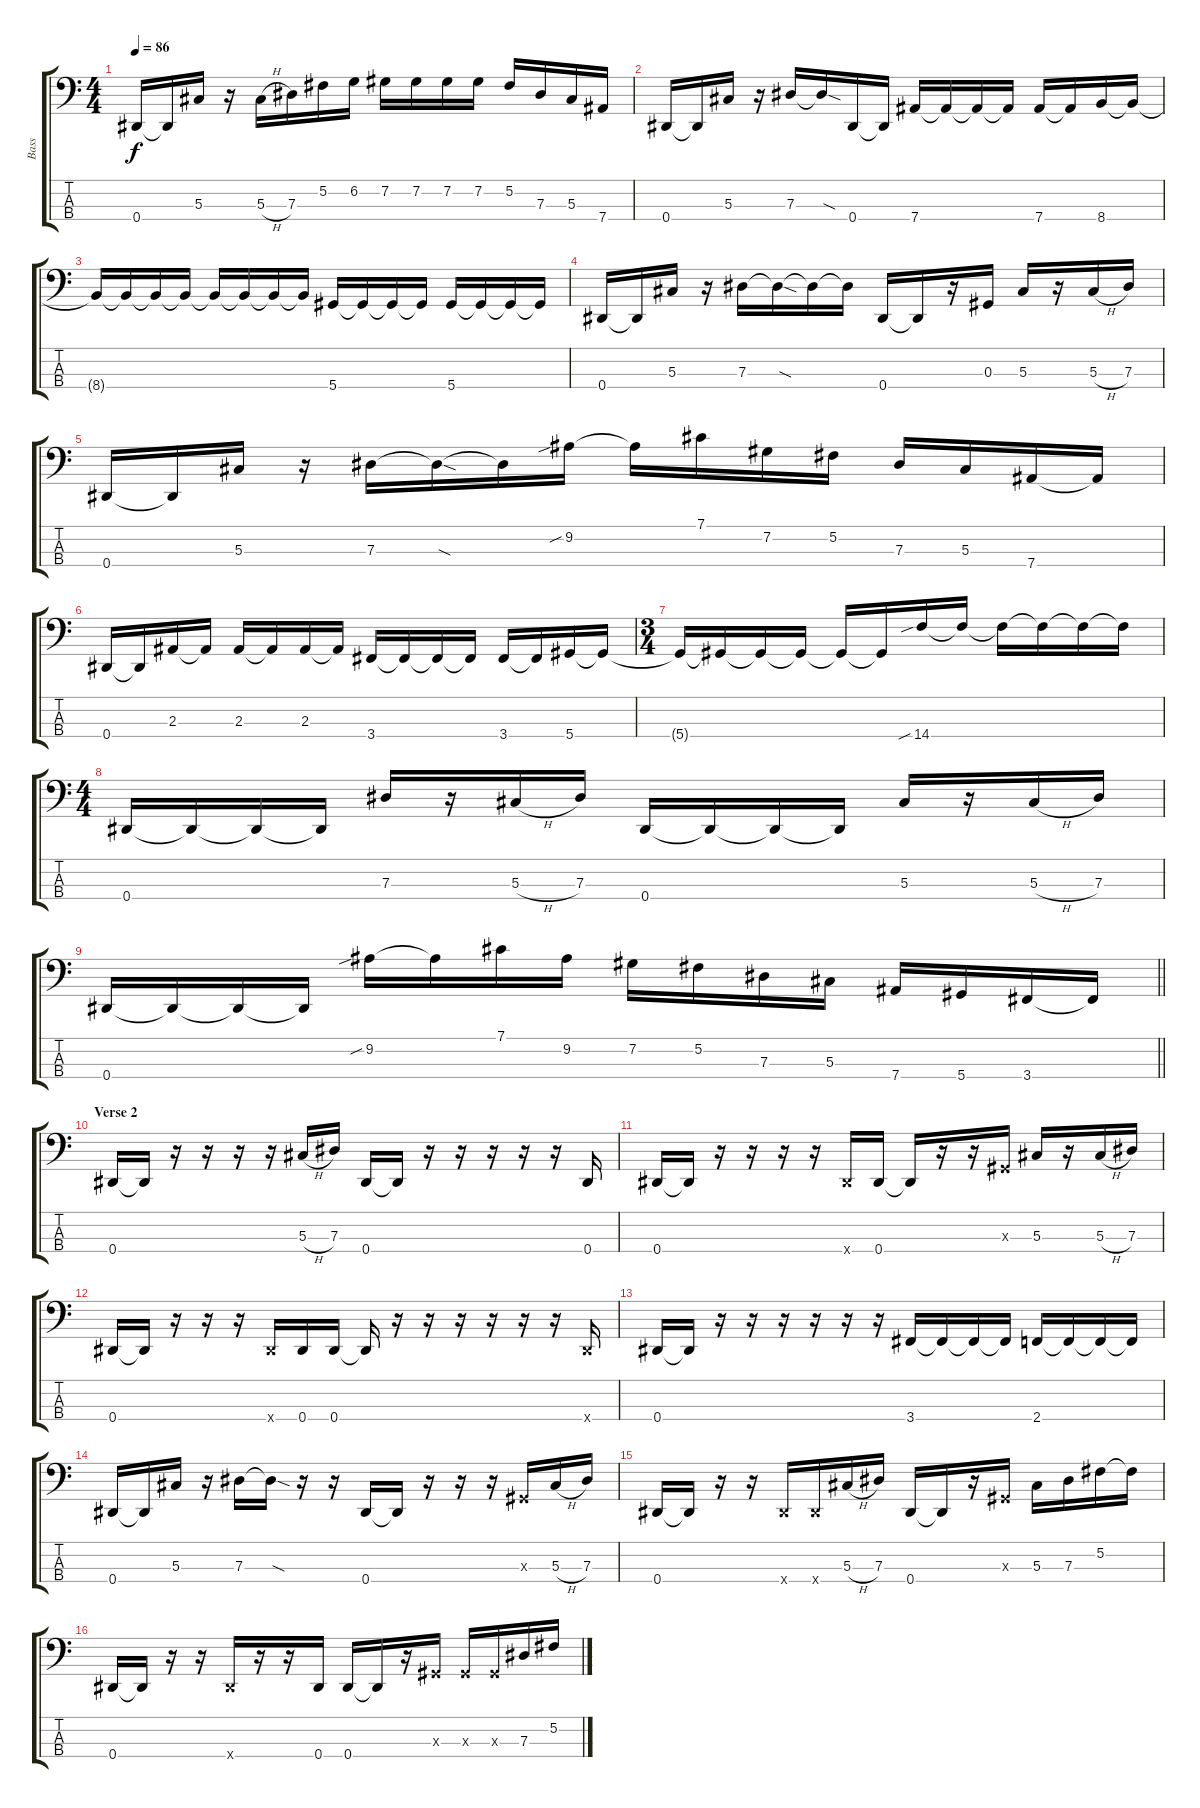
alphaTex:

\track ("Bass" "Bass") {instrument electricbassfinger}
\staff {score tabs}
\tuning (Gb2 Db2 Ab1 Eb1) {hide}
\ts (4 4)
\tempo 86
\clef f4
\ks c
0.4.16{dy f} 0.4{t}.16 5.3.16 r.16 5.3{h}.16 7.3.16 5.2.16 6.2.16 7.2.16 7.2.16 7.2.16 7.2.16 5.2.16 7.3.16 5.3.16 7.4.16 |
0.4.16 0.4{t}.16 5.3.16 r.16 7.3.16 7.3{sod t}.16 0.4.16 0.4{t}.16 7.4.16 7.4{t}.16 7.4{t}.16 7.4{t}.16 7.4.16 7.4{t}.16 8.4.16 8.4{t}.16 |
8.4{t}.16 8.4{t}.16 8.4{t}.16 8.4{t}.16 8.4{t}.16 8.4{t}.16 8.4{t}.16 8.4{t}.16 5.4.16 5.4{t}.16 5.4{t}.16 5.4{t}.16 5.4.16 5.4{t}.16 5.4{t}.16 5.4{t}.16 |
0.4.16 0.4{t}.16 5.3.16 r.16 7.3.16 7.3{sod t}.16 7.3{t}.16 7.3{t}.16 0.4.16 0.4{t}.16 r.16 0.3.16 5.3.16 r.16 5.3{h}.16 7.3.16 |
0.4.16 0.4{t}.16 5.3.16 r.16 7.3.16 7.3{sod t}.16 7.3{t}.16 9.2{sib}.16 9.2{t}.16 7.1.16 7.2.16 5.2.16 7.3.16 5.3.16 7.4.16 7.4{t}.16 |
0.4.16 0.4{t}.16 2.3.16 2.3{t}.16 2.3.16 2.3{t}.16 2.3.16 2.3{t}.16 3.4.16 3.4{t}.16 3.4{t}.16 3.4{t}.16 3.4.16 3.4{t}.16 5.4.16 5.4{t}.16 |
\ts (3 4)
5.4{t}.16 5.4{t}.16 5.4{t}.16 5.4{t}.16 5.4{t}.16 5.4{t}.16 14.4{sib}.16 14.4{t}.16 14.4{t}.16 14.4{t}.16 14.4{t}.16 14.4{t}.16 |
\ts (4 4)
0.4.16 0.4{t}.16 0.4{t}.16 0.4{t}.16 7.3.16 r.16 5.3{h}.16 7.3.16 0.4.16 0.4{t}.16 0.4{t}.16 0.4{t}.16 5.3.16 r.16 5.3{h}.16 7.3.16 |
\barLineRight lightlight
0.4.16 0.4{t}.16 0.4{t}.16 0.4{t}.16 9.2{sib}.16 9.2{t}.16 7.1.16 9.2.16 7.2.16 5.2.16 7.3.16 5.3.16 7.4.16 5.4.16 3.4.16 3.4{t}.16 |
\section ("" "Verse 2")
0.4.16 0.4{t}.16 r.16 r.16 r.16 r.16 5.3{h}.16 7.3.16 0.4.16 0.4{t}.16 r.16 r.16 r.16 r.16 r.16 0.4.16 |
0.4.16 0.4{t}.16 r.16 r.16 r.16 r.16 0.4{x}.16 0.4.16 0.4{t}.16 r.16 r.16 0.3{x}.16 5.3.16 r.16 5.3{h}.16 7.3.16 |
0.4.16 0.4{t}.16 r.16 r.16 r.16 0.4{x}.16 0.4.16 0.4.16 0.4{t}.16 r.16 r.16 r.16 r.16 r.16 r.16 0.4{x}.16 |
0.4.16 0.4{t}.16 r.16 r.16 r.16 r.16 r.16 r.16 3.4.16 3.4{t}.16 3.4{t}.16 3.4{t}.16 2.4.16 2.4{t}.16 2.4{t}.16 2.4{t}.16 |
0.4.16 0.4{t}.16 5.3.16 r.16 7.3.16 7.3{sod t}.16 r.16 r.16 0.4.16 0.4{t}.16 r.16 r.16 r.16 0.3{x}.16 5.3{h}.16 7.3.16 |
0.4.16 0.4{t}.16 r.16 r.16 0.4{x}.16 0.4{x}.16 5.3{h}.16 7.3.16 0.4.16 0.4{t}.16 r.16 0.3{x}.16 5.3.16 7.3.16 5.2.16 5.2{t}.16 |
0.4.16 0.4{t}.16 r.16 r.16 0.4{x}.16 r.16 r.16 0.4.16 0.4.16 0.4{t}.16 r.16 0.3{x}.16 0.3{x}.16 0.3{x}.16 7.3.16 5.2.16
